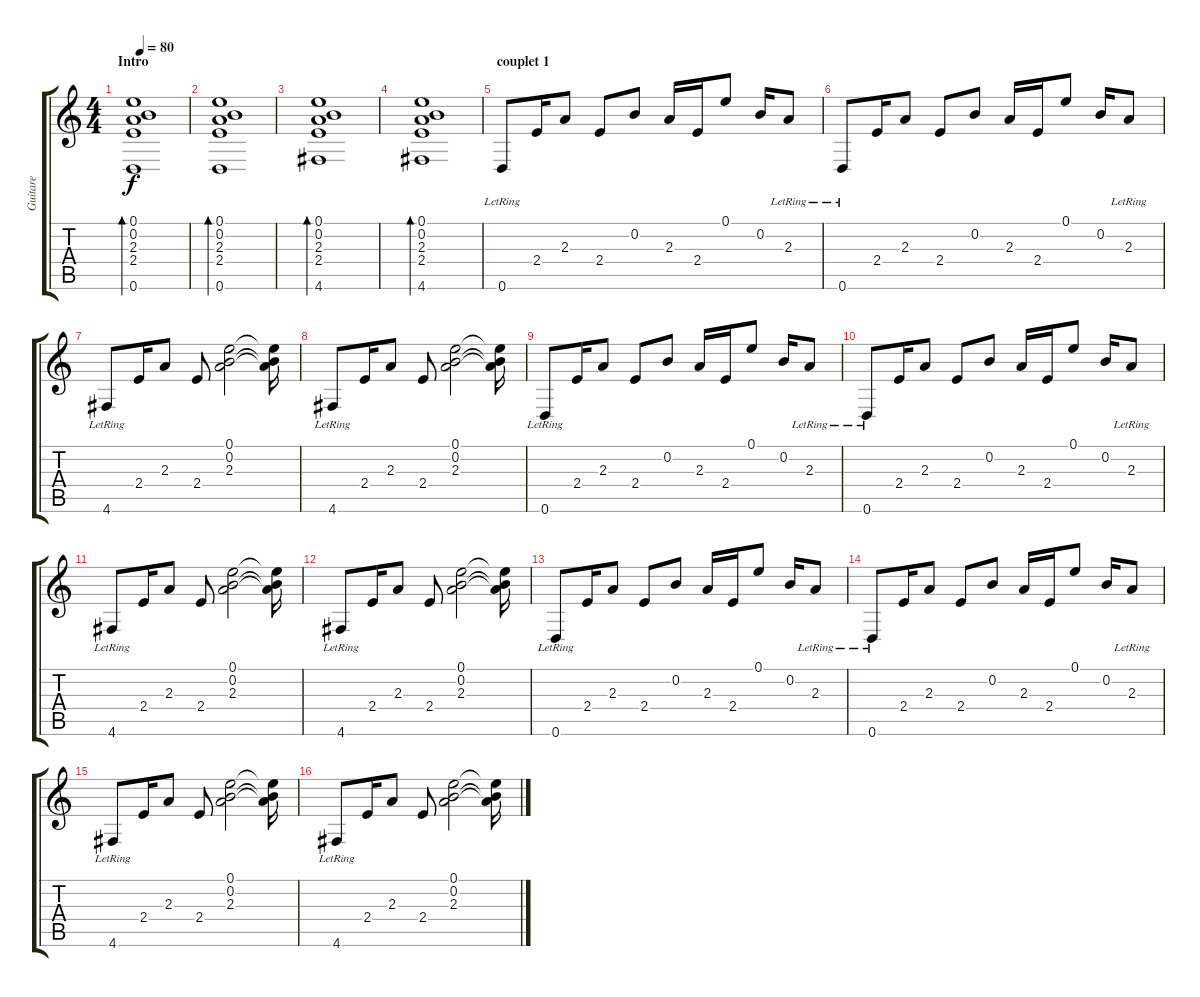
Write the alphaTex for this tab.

\track ("Guitare" "Guitare") {instrument electricguitarmuted}
\staff {score tabs}
\tuning (E4 B3 G3 D3 A2 D2) {hide}
\ts (4 4)
\section ("" "Intro")
\tempo 80
\clef g2
\ks c
(0.1 0.2 2.3 2.4 0.6).1{bd 240 dy f instrument electricguitarmuted} |
(0.1 0.2 2.3 2.4 0.6).1{bd 240} |
(0.1 0.2 2.3 2.4 4.6).1{bd 240} |
(0.1 0.2 2.3 2.4 4.6).1{bd 240} |
\section ("" "couplet 1")
0.6{lr}.8 2.4.16 2.3.8 2.4.8 0.2.8 2.3.16 2.4.16 0.1.8 0.2.16 2.3{lr}.8 |
0.6{lr}.8 2.4.16 2.3.8 2.4.8 0.2.8 2.3.16 2.4.16 0.1.8 0.2.16 2.3{lr}.8 |
4.6{lr}.8 2.4.16 2.3.8 2.4.8 (0.1 0.2 2.3).2 (0.1{t} 0.2{t} 2.3{t}).16 |
4.6{lr}.8 2.4.16 2.3.8 2.4.8 (0.1 0.2 2.3).2 (0.1{t} 0.2{t} 2.3{t}).16 |
0.6{lr}.8 2.4.16 2.3.8 2.4.8 0.2.8 2.3.16 2.4.16 0.1.8 0.2.16 2.3{lr}.8 |
0.6{lr}.8 2.4.16 2.3.8 2.4.8 0.2.8 2.3.16 2.4.16 0.1.8 0.2.16 2.3{lr}.8 |
4.6{lr}.8 2.4.16 2.3.8 2.4.8 (0.1 0.2 2.3).2 (0.1{t} 0.2{t} 2.3{t}).16 |
4.6{lr}.8 2.4.16 2.3.8 2.4.8 (0.1 0.2 2.3).2 (0.1{t} 0.2{t} 2.3{t}).16 |
0.6{lr}.8 2.4.16 2.3.8 2.4.8 0.2.8 2.3.16 2.4.16 0.1.8 0.2.16 2.3{lr}.8 |
0.6{lr}.8 2.4.16 2.3.8 2.4.8 0.2.8 2.3.16 2.4.16 0.1.8 0.2.16 2.3{lr}.8 |
4.6{lr}.8 2.4.16 2.3.8 2.4.8 (0.1 0.2 2.3).2 (0.1{t} 0.2{t} 2.3{t}).16 |
4.6{lr}.8 2.4.16 2.3.8 2.4.8 (0.1 0.2 2.3).2 (0.1{t} 0.2{t} 2.3{t}).16
